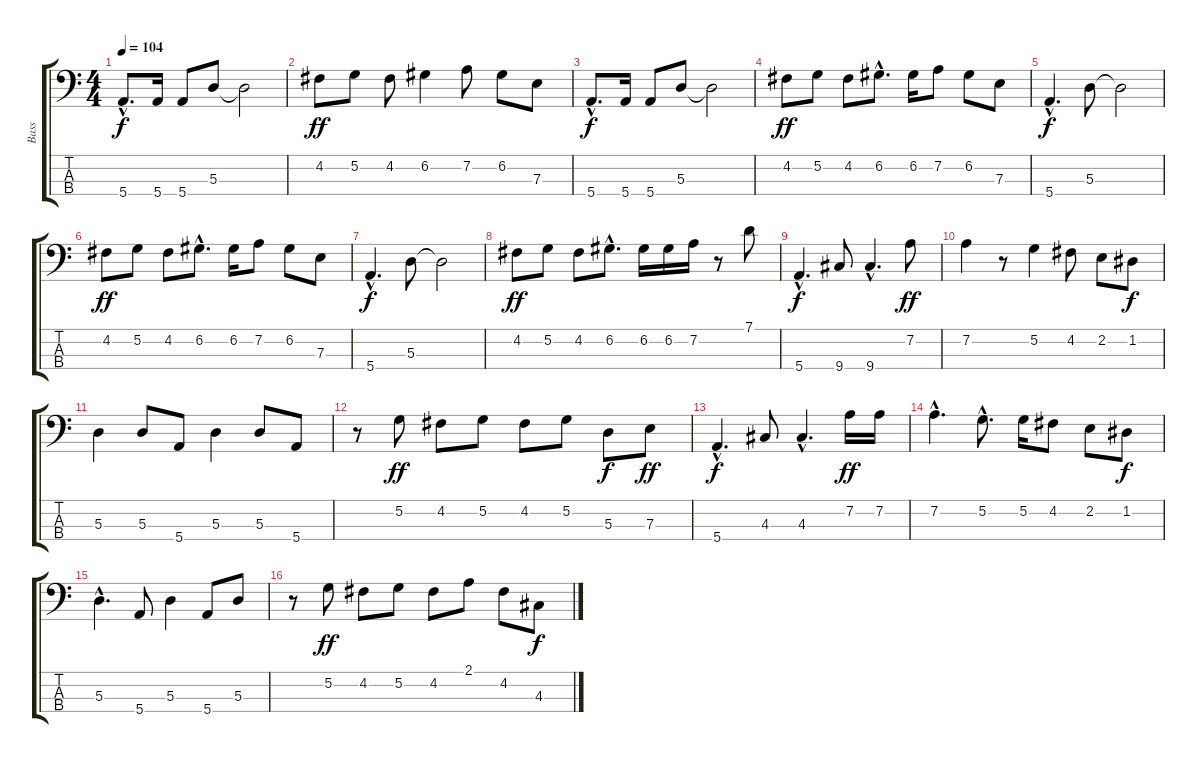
\track ("Bass" "Bass") {instrument electricbasspick}
\staff {score tabs}
\tuning (G2 D2 A1 E1) {hide}
\ts (4 4)
\tempo 104
\clef f4
\ks c
5.4{hac}.8{d dy f} 5.4.16 5.4.8 5.3.8 5.3{t}.2 |
4.2.8{dy ff} 5.2.8 4.2.8 6.2.4 7.2.8 6.2.8 7.3.8 |
5.4{hac}.8{d dy f} 5.4.16 5.4.8 5.3.8 5.3{t}.2 |
4.2.8{dy ff} 5.2.8 4.2.8 6.2{hac}.8{d} 6.2.16 7.2.8 6.2.8 7.3.8 |
5.4{hac}.4{d dy f} 5.3.8 5.3{t}.2 |
4.2.8{dy ff} 5.2.8 4.2.8 6.2{hac}.8{d} 6.2.16 7.2.8 6.2.8 7.3.8 |
5.4{hac}.4{d dy f} 5.3.8 5.3{t}.2 |
4.2.8{dy ff} 5.2.8 4.2.8 6.2{hac}.8{d} 6.2.16 6.2.16 7.2.16 r.8 7.1.8 |
5.4{hac}.4{d dy f} 9.4.8 9.4{hac}.4{d} 7.2.8{dy ff} |
7.2.4 r.8 5.2.4 4.2.8 2.2.8 1.2.8{dy f} |
5.3.4 5.3.8 5.4.8 5.3.4 5.3.8 5.4.8 |
r.8 5.2.8{dy ff} 4.2.8 5.2.8 4.2.8 5.2.8 5.3.8{dy f} 7.3.8{dy ff} |
5.4{hac}.4{d dy f} 4.3.8 4.3{hac}.4{d} 7.2.16{dy ff} 7.2.16 |
7.2{hac}.4{d} 5.2{hac}.8{d} 5.2.16 4.2.8 2.2.8 1.2.8{dy f} |
5.3{hac}.4{d} 5.4.8 5.3.4 5.4.8 5.3.8 |
r.8 5.2.8{dy ff} 4.2.8 5.2.8 4.2.8 2.1.8 4.2.8 4.3.8{dy f}
